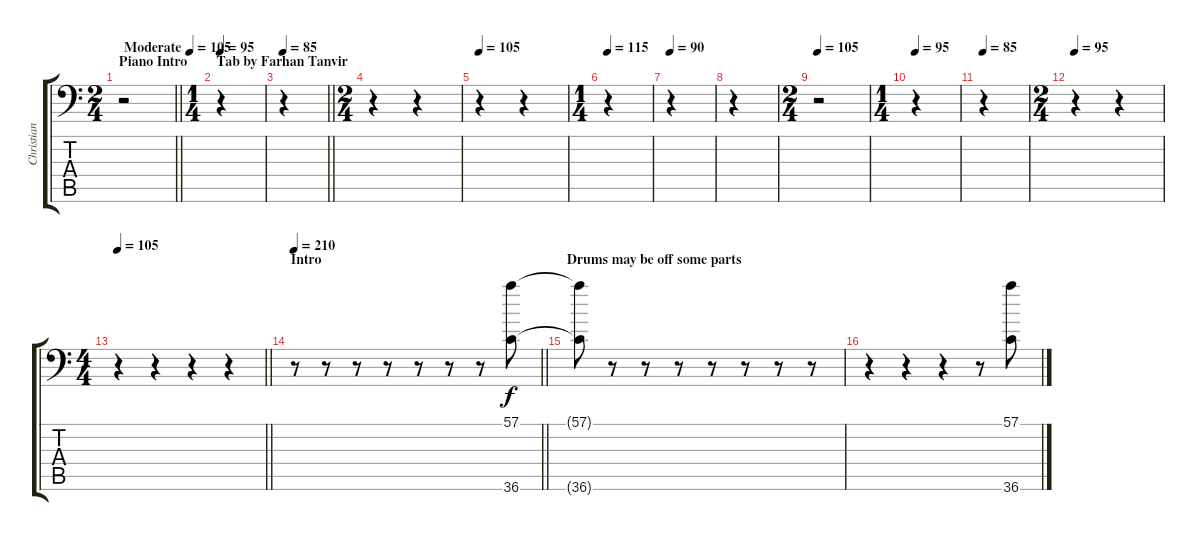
\track ("Christian \"CC\" Coma" "Christian ") {instrument acousticgrandpiano}
\staff {score tabs}
\tuning (C-1 C-1 C-1 C-1 C-1 C-1) {hide}
\ts (2 4)
\section ("" "Piano Intro")
\tempo (105 "Moderate")
\clef f4
\barLineRight lightlight
\ks c
r.2{dy f instrument acousticgrandpiano} |
\ts (1 4)
\section ("" "Tab by Farhan Tanvir")
\tempo 95
r.4 |
\tempo 85
\barLineRight lightlight
r.4 |
\ts (2 4)
\section ("" "")
r.4 r.4 |
\tempo 105
r.4 r.4 |
\ts (1 4)
\tempo 115
r.4 |
\tempo 90
r.4 |
r.4 |
\ts (2 4)
\tempo 105
r.2 |
\ts (1 4)
\tempo 95
r.4 |
\tempo 85
r.4 |
\ts (2 4)
\tempo 95
r.4 r.4 |
\ts (4 4)
\tempo 105
\barLineRight lightlight
r.4 r.4 r.4 r.4 |
\section ("" "Intro")
\tempo 210
\barLineRight lightlight
r.8 r.8 r.8 r.8 r.8 r.8 r.8 (57.1 36.6).8 |
\section ("" "Drums may be off some parts")
(57.1{t} 36.6{t}).8 r.8 r.8 r.8 r.8 r.8 r.8 r.8 |
r.4 r.4 r.4 r.8 (57.1 36.6).8
